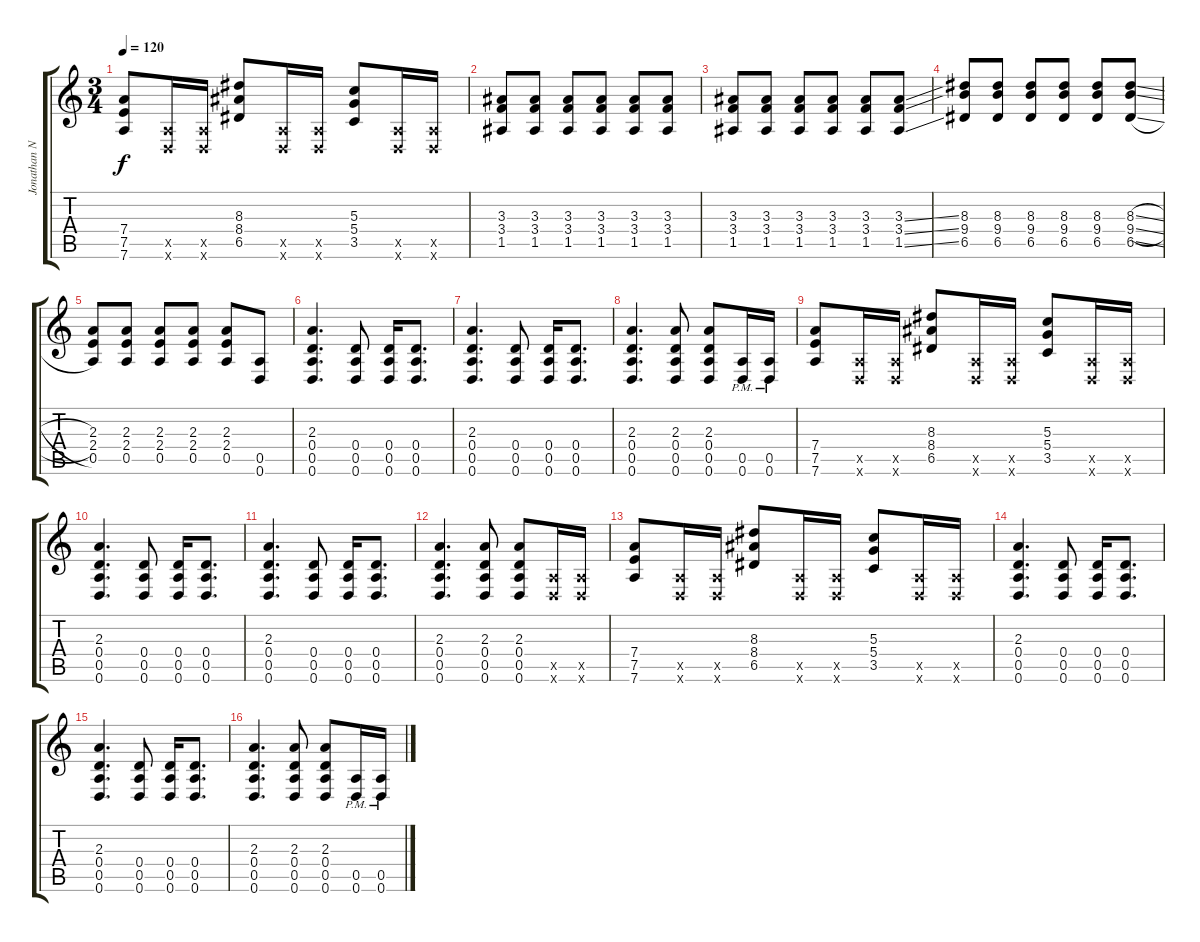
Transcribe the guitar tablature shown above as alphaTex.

\track ("Jonathan Nido" "Jonathan N") {instrument distortionguitar}
\staff {score tabs}
\tuning (E4 B3 G3 D3 A2 D2) {hide}
\ts (3 4)
\tempo 120
\clef g2
\ks c
(7.4 7.5 7.6).8{dy f} (0.5{x} 0.6{x}).16 (0.5{x} 0.6{x}).16 (8.3 8.4 6.5).8 (0.5{x} 0.6{x}).16 (0.5{x} 0.6{x}).16 (5.3 5.4 3.5).8 (0.5{x} 0.6{x}).16 (0.5{x} 0.6{x}).16 |
(3.3 3.4 1.5).8 (3.3 3.4 1.5).8 (3.3 3.4 1.5).8 (3.3 3.4 1.5).8 (3.3 3.4 1.5).8 (3.3 3.4 1.5).8 |
(3.3 3.4 1.5).8 (3.3 3.4 1.5).8 (3.3 3.4 1.5).8 (3.3 3.4 1.5).8 (3.3 3.4 1.5).8 (3.3{ss} 3.4{ss} 1.5{ss}).8 |
(8.3 9.4 6.5).8 (8.3 9.4 6.5).8 (8.3 9.4 6.5).8 (8.3 9.4 6.5).8 (8.3 9.4 6.5).8 (8.3{sl} 9.4{sl} 6.5{sl}).8 |
(2.3 2.4 0.5).8 (2.3 2.4 0.5).8 (2.3 2.4 0.5).8 (2.3 2.4 0.5).8 (2.3 2.4 0.5).8 (0.5 0.6).8 |
(2.3 0.4 0.5 0.6).4{d} (0.4 0.5 0.6).8 (0.4 0.5 0.6).16 (0.4 0.5 0.6).8{d} |
(2.3 0.4 0.5 0.6).4{d} (0.4 0.5 0.6).8 (0.4 0.5 0.6).16 (0.4 0.5 0.6).8{d} |
(2.3 0.4 0.5 0.6).4{d} (2.3 0.4 0.5 0.6).8 (2.3 0.4 0.5 0.6).8 (0.5{pm} 0.6{pm}).16 (0.5{pm} 0.6{pm}).16 |
(7.4 7.5 7.6).8 (0.5{x} 0.6{x}).16 (0.5{x} 0.6{x}).16 (8.3 8.4 6.5).8 (0.5{x} 0.6{x}).16 (0.5{x} 0.6{x}).16 (5.3 5.4 3.5).8 (0.5{x} 0.6{x}).16 (0.5{x} 0.6{x}).16 |
(2.3 0.4 0.5 0.6).4{d} (0.4 0.5 0.6).8 (0.4 0.5 0.6).16 (0.4 0.5 0.6).8{d} |
(2.3 0.4 0.5 0.6).4{d} (0.4 0.5 0.6).8 (0.4 0.5 0.6).16 (0.4 0.5 0.6).8{d} |
(2.3 0.4 0.5 0.6).4{d} (2.3 0.4 0.5 0.6).8 (2.3 0.4 0.5 0.6).8 (0.5{x} 0.6{x}).16 (0.5{x} 0.6{x}).16 |
(7.4 7.5 7.6).8 (0.5{x} 0.6{x}).16 (0.5{x} 0.6{x}).16 (8.3 8.4 6.5).8 (0.5{x} 0.6{x}).16 (0.5{x} 0.6{x}).16 (5.3 5.4 3.5).8 (0.5{x} 0.6{x}).16 (0.5{x} 0.6{x}).16 |
(2.3 0.4 0.5 0.6).4{d} (0.4 0.5 0.6).8 (0.4 0.5 0.6).16 (0.4 0.5 0.6).8{d} |
(2.3 0.4 0.5 0.6).4{d} (0.4 0.5 0.6).8 (0.4 0.5 0.6).16 (0.4 0.5 0.6).8{d} |
(2.3 0.4 0.5 0.6).4{d} (2.3 0.4 0.5 0.6).8 (2.3 0.4 0.5 0.6).8 (0.5{pm} 0.6{pm}).16 (0.5{pm} 0.6{pm}).16
